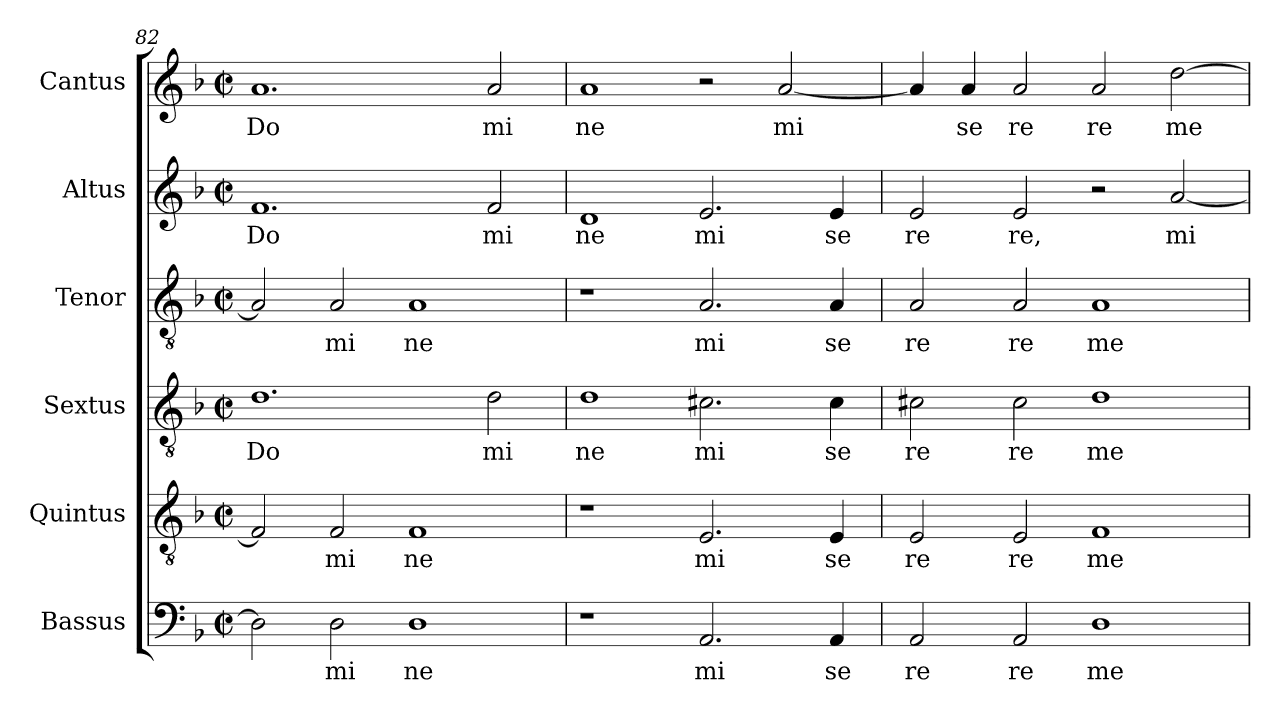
**kern	**text	**kern	**text	**kern	**text	**kern	**text	**kern	**text	**kern	**text
*part6	*part6	*part5	*part5	*part4	*part4	*part3	*part3	*part2	*part2	*part1	*part1
*staff6	*staff6	*staff5	*staff5	*staff4	*staff4	*staff3	*staff3	*staff2	*staff2	*staff1	*staff1
*I"Bassus	*	*I"Quintus	*	*I"Sextus	*	*I"Tenor	*	*I"Altus	*	*I"Cantus	*
*clefF4	*	*clefGv2	*	*clefGv2	*	*clefGv2	*	*clefG2	*	*clefG2	*
*k[b-]	*	*k[b-]	*	*k[b-]	*	*k[b-]	*	*k[b-]	*	*k[b-]	*
*F:	*	*F:	*	*F:	*	*F:	*	*F:	*	*F:	*
*M2/2	*	*M2/2	*	*M2/2	*	*M2/2	*	*M2/2	*	*M2/2	*
*met(c|)	*	*met(c|)	*	*met(c|)	*	*met(c|)	*	*met(c|)	*	*met(c|)	*
=82	=82	=82	=82	=82	=82	=82	=82	=82	=82	=82	=82
!	!LO:LY:b:cj	!	!LO:LY:b:cj	!	!LO:LY:b:cj	!	!LO:LY:b:cj	!	!LO:LY:b:cj	!	!LO:LY:b:cj
2D\]	.	2F/]	.	1.d	Do	2A/]	.	1.f	Do	1.a	Do
!	!LO:LY:b:cj	!	!LO:LY:b:cj	!	!	!	!LO:LY:b:cj	!	!	!	!
2D\	mi	2F/	mi	.	.	2A/	mi	.	.	.	.
!	!LO:LY:b:cj	!	!LO:LY:b:cj	!	!	!	!LO:LY:b:cj	!	!	!	!
1D	ne	1F	ne	.	.	1A	ne	.	.	.	.
!	!	!	!	!	!LO:LY:b:cj	!	!	!	!LO:LY:b:cj	!	!LO:LY:b:cj
.	.	.	.	2d\	mi	.	.	2f/	mi	2a/	mi
!!LO:LB:g=z
=83	=83	=83	=83	=83	=83	=83	=83	=83	=83	=83	=83
!	!	!	!	!	!LO:LY:b:cj	!	!	!	!LO:LY:b:cj	!	!LO:LY:b:cj
1r	.	1r	.	1d	ne	1r	.	1d	ne	1a	ne
!	!LO:LY:b:cj	!	!LO:LY:b:cj	!	!LO:LY:b:cj	!	!LO:LY:b:cj	!	!LO:LY:b:cj	!	!
2.AA/	mi	2.E/	mi	2.c#X\	mi	2.A/	mi	2.e/	mi	2r	.
!	!	!	!	!	!	!	!	!	!	!	!LO:LY:b:cj
.	.	.	.	.	.	.	.	.	.	[<2a/	mi
!	!LO:LY:b:cj	!	!LO:LY:b:cj	!	!LO:LY:b:cj	!	!LO:LY:b:cj	!	!LO:LY:b:cj	!	!
4AA/	se	4E/	se	4c#\	se	4A/	se	4e/	se	.	.
=84	=84	=84	=84	=84	=84	=84	=84	=84	=84	=84	=84
!	!LO:LY:b:cj	!	!LO:LY:b:cj	!	!LO:LY:b:cj	!	!LO:LY:b:cj	!	!LO:LY:b:cj	!	!LO:LY:b:cj
2AA/	re	2E/	re	2c#X\	re	2A/	re	2e/	re	4a/]	.
!	!	!	!	!	!	!	!	!	!	!	!LO:LY:b:cj
.	.	.	.	.	.	.	.	.	.	4a/	se
!	!LO:LY:b:cj	!	!LO:LY:b:cj	!	!LO:LY:b:cj	!	!LO:LY:b:cj	!	!LO:LY:b:cj	!	!LO:LY:b:cj
2AA/	re	2E/	re	2c#\	re	2A/	re	2e/	re,	2a/	re
!	!LO:LY:b:cj	!	!LO:LY:b:cj	!	!LO:LY:b:cj	!	!LO:LY:b:cj	!	!	!	!LO:LY:b:cj
1D	me	1F	me	1d	me	1A	me	2r	.	2a/	re
!	!	!	!	!	!	!	!	!	!LO:LY:b:cj	!	!LO:LY:b:cj
.	.	.	.	.	.	.	.	[<2a/	mi	[>2dd\	me
=	=	=	=	=	=	=	=	=	=	=	=
*-	*-	*-	*-	*-	*-	*-	*-	*-	*-	*-	*-
